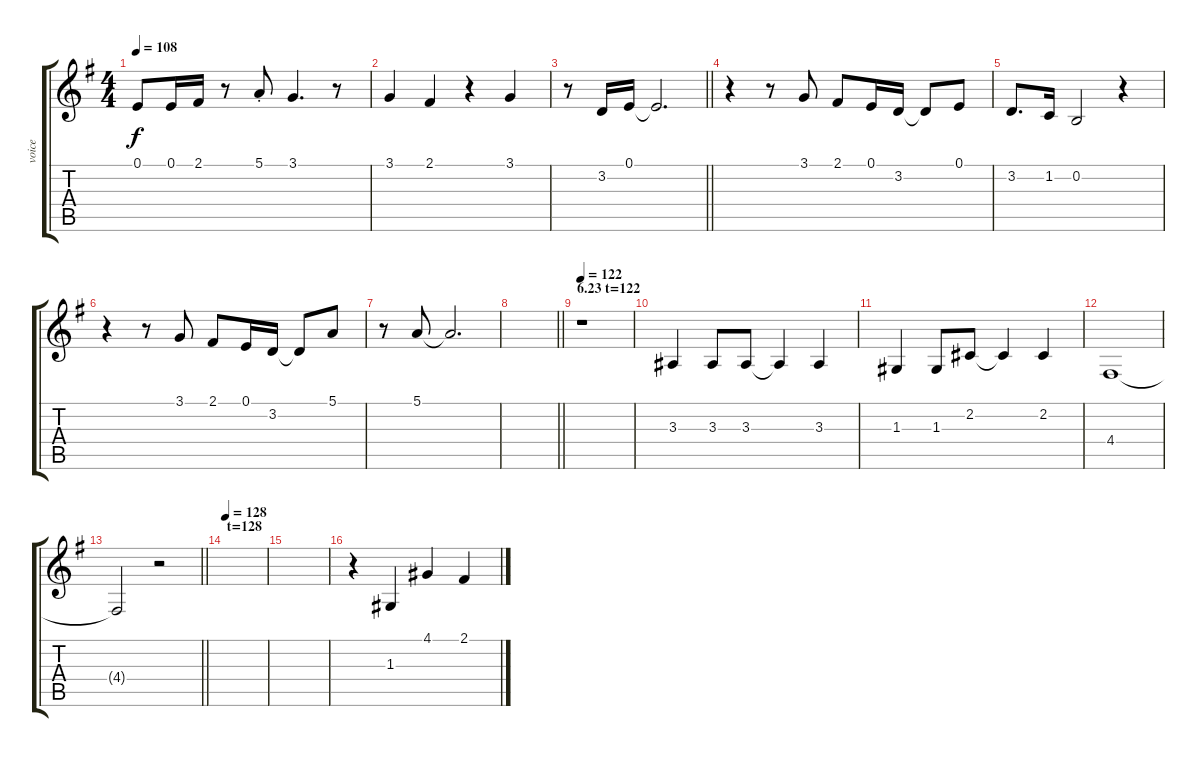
\track ("voice" "voice") {instrument clarinet}
\staff {score tabs}
\tuning (E4 B3 G3 D3 A2 E2) {hide}
\ts (4 4)
\tempo 108
\clef g2
\ks g
0.1.8{dy f} 0.1.16 2.1.16 r.8 5.1{st}.8 3.1.4{d} r.8 |
3.1.4 2.1.4 r.4 3.1.4 |
\barLineRight lightlight
r.8 3.2.16 0.1.16 0.1{t}.2{d} |
r.4 r.8 3.1.8 2.1.8 0.1.16 3.2.16 3.2{t}.8 0.1.8 |
3.2.8{d} 1.2.16 0.2.2 r.4 |
r.4 r.8 3.1.8 2.1.8 0.1.16 3.2.16 3.2{t}.8 5.1.8 |
r.8 5.1.8 5.1{t}.2{d} |
\barLineRight lightlight
|
\section ("" "6.23 t=122")
\tempo 122
r.1 |
3.3.4 3.3.8 3.3.8 3.3{t}.4 3.3.4 |
1.3.4 1.3.8 2.2.8 2.2{t}.4 2.2.4 |
4.4.1 |
\barLineRight lightlight
4.4{t}.2 r.2 |
\section ("" "t=128")
\tempo 128
|
|
r.4 1.3.4 4.1.4 2.1.4
